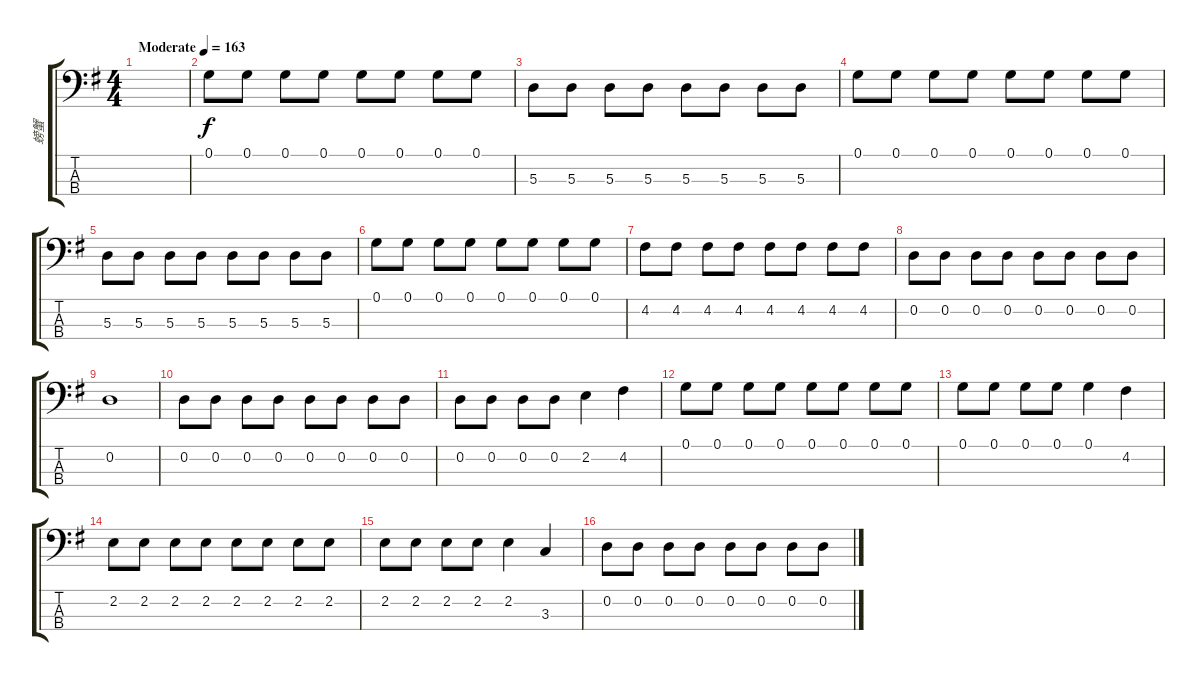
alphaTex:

\track ("螃蟹" "螃蟹") {instrument electricbasspick}
\staff {score tabs}
\tuning (G2 D2 A1 E1) {hide}
\ts (4 4)
\tempo (163 "Moderate")
\clef f4
\ks g
|
0.1.8 0.1.8 0.1.8 0.1.8 0.1.8 0.1.8 0.1.8 0.1.8 |
5.3.8 5.3.8 5.3.8 5.3.8 5.3.8 5.3.8 5.3.8 5.3.8 |
0.1.8 0.1.8 0.1.8 0.1.8 0.1.8 0.1.8 0.1.8 0.1.8 |
5.3.8 5.3.8 5.3.8 5.3.8 5.3.8 5.3.8 5.3.8 5.3.8 |
0.1.8 0.1.8 0.1.8 0.1.8 0.1.8 0.1.8 0.1.8 0.1.8 |
4.2.8 4.2.8 4.2.8 4.2.8 4.2.8 4.2.8 4.2.8 4.2.8 |
0.2.8 0.2.8 0.2.8 0.2.8 0.2.8 0.2.8 0.2.8 0.2.8 |
0.2.1 |
0.2.8 0.2.8 0.2.8 0.2.8 0.2.8 0.2.8 0.2.8 0.2.8 |
0.2.8 0.2.8 0.2.8 0.2.8 2.2.4 4.2.4 |
0.1.8 0.1.8 0.1.8 0.1.8 0.1.8 0.1.8 0.1.8 0.1.8 |
0.1.8 0.1.8 0.1.8 0.1.8 0.1.4 4.2.4 |
2.2.8 2.2.8 2.2.8 2.2.8 2.2.8 2.2.8 2.2.8 2.2.8 |
2.2.8 2.2.8 2.2.8 2.2.8 2.2.4 3.3.4 |
0.2.8 0.2.8 0.2.8 0.2.8 0.2.8 0.2.8 0.2.8 0.2.8
